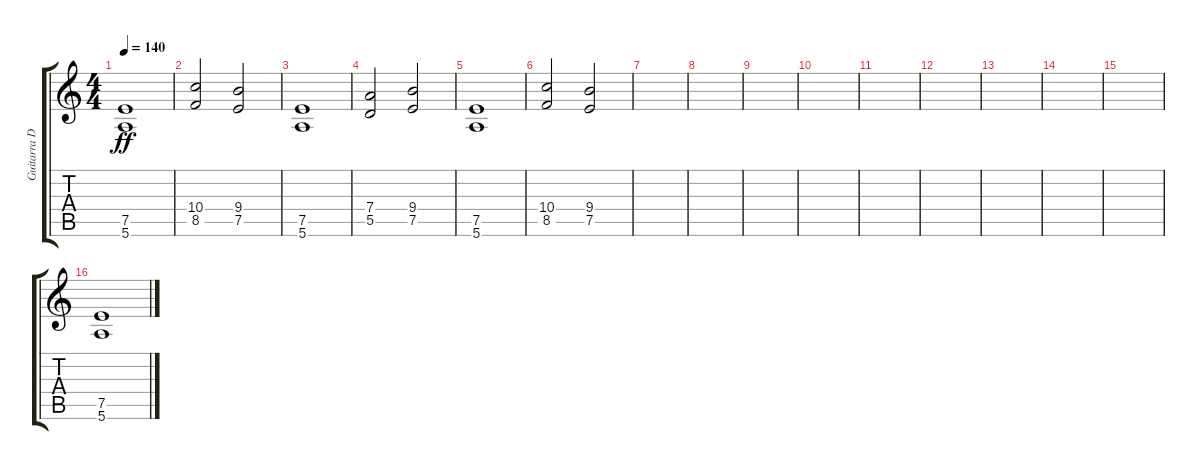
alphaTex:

\track ("Guitarra Dist." "Guitarra D") {instrument overdrivenguitar}
\staff {score tabs}
\tuning (E4 B3 G3 D3 A2 E2) {hide}
\ts (4 4)
\tempo 140
\clef g2
\ks c
(7.5 5.6).1{dy ff} |
(10.4 8.5).2 (9.4 7.5).2 |
(7.5 5.6).1 |
(7.4 5.5).2 (9.4 7.5).2 |
(7.5 5.6).1 |
(10.4 8.5).2 (9.4 7.5).2 |
|
|
|
|
|
|
|
|
|
(7.5 5.6).1
